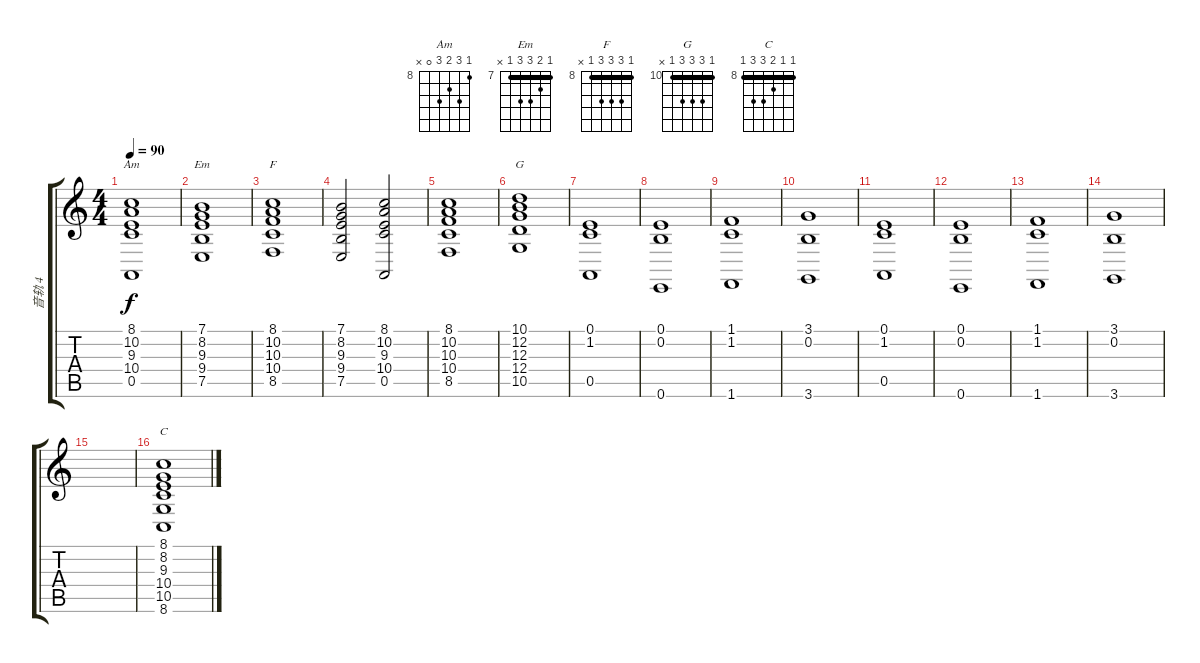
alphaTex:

\track ("音轨 4" "音轨 4") {instrument stringensemble2}
\staff {score tabs}
\tuning (E4 B3 G3 D3 A2 E2) {hide}
\chord ("Am" 8 10 9 10 0 x) {firstfret 8}
\chord ("Em" 7 8 9 9 7 x) {firstfret 7 barre 7}
\chord ("F" 8 10 10 10 8 x) {firstfret 8 barre 8}
\chord ("G" 10 12 12 12 10 x) {firstfret 10 barre 10}
\chord ("C" 8 8 9 10 10 8) {firstfret 8 barre 8}
\ts (4 4)
\tempo 90
\clef g2
\ks c
(8.1 10.2 9.3 10.4 0.5).1{ch "Am" dy f} |
(7.1 8.2 9.3 9.4 7.5).1{ch "Em"} |
(8.1 10.2 10.3 10.4 8.5).1{ch "F"} |
(7.1 8.2 9.3 9.4 7.5).2 (8.1 10.2 9.3 10.4 0.5).2 |
(8.1 10.2 10.3 10.4 8.5).1 |
(10.1 12.2 12.3 12.4 10.5).1{ch "G"} |
(0.1 1.2 0.5).1 |
(0.1 0.2 0.6).1 |
(1.1 1.2 1.6).1 |
(3.1 0.2 3.6).1 |
(0.1 1.2 0.5).1 |
(0.1 0.2 0.6).1 |
(1.1 1.2 1.6).1 |
(3.1 0.2 3.6).1 |
|
(8.1 8.2 9.3 10.4 10.5 8.6).1{ch "C"}
